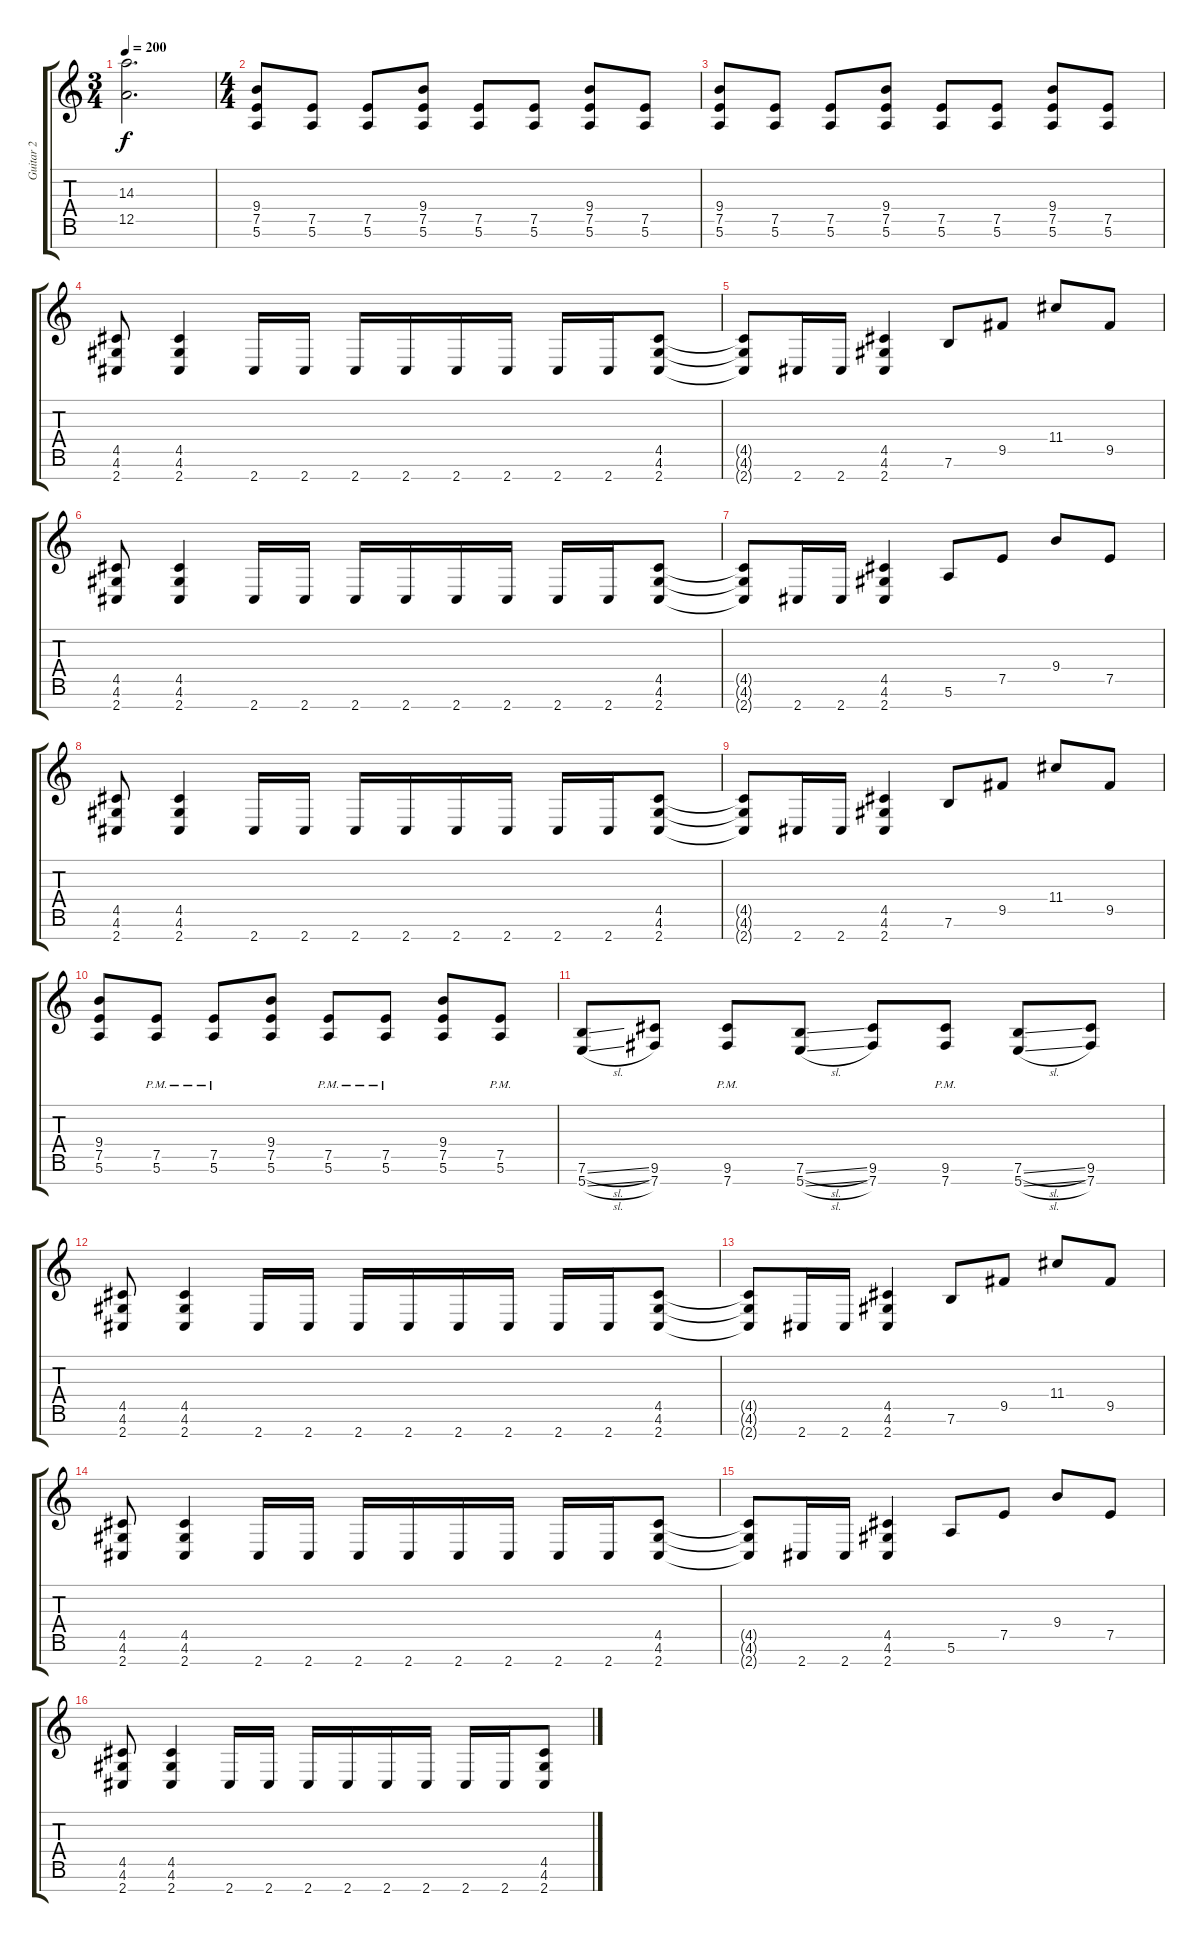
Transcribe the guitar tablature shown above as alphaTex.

\track ("Guitar 2" "Guitar 2") {instrument distortionguitar}
\staff {score tabs}
\tuning (E4 B3 G3 D3 A2 E2 B1) {hide}
\ts (3 4)
\tempo 200
\clef g2
\ks c
(14.3{t} 12.5{t}).2{d dy f} |
\ts (4 4)
(9.4 7.5 5.6).8 (7.5 5.6).8 (7.5 5.6).8 (9.4 7.5 5.6).8 (7.5 5.6).8 (7.5 5.6).8 (9.4 7.5 5.6).8 (7.5 5.6).8 |
(9.4 7.5 5.6).8 (7.5 5.6).8 (7.5 5.6).8 (9.4 7.5 5.6).8 (7.5 5.6).8 (7.5 5.6).8 (9.4 7.5 5.6).8 (7.5 5.6).8 |
(4.5 4.6 2.7).8 (4.5 4.6 2.7).4 2.7.16 2.7.16 2.7.16 2.7.16 2.7.16 2.7.16 2.7.16 2.7.16 (4.5 4.6 2.7).8 |
(4.5{t} 4.6{t} 2.7{t}).8 2.7.16 2.7.16 (4.5 4.6 2.7).4 7.6.8 9.5.8 11.4.8 9.5.8 |
(4.5 4.6 2.7).8 (4.5 4.6 2.7).4 2.7.16 2.7.16 2.7.16 2.7.16 2.7.16 2.7.16 2.7.16 2.7.16 (4.5 4.6 2.7).8 |
(4.5{t} 4.6{t} 2.7{t}).8 2.7.16 2.7.16 (4.5 4.6 2.7).4 5.6.8 7.5.8 9.4.8 7.5.8 |
(4.5 4.6 2.7).8 (4.5 4.6 2.7).4 2.7.16 2.7.16 2.7.16 2.7.16 2.7.16 2.7.16 2.7.16 2.7.16 (4.5 4.6 2.7).8 |
(4.5{t} 4.6{t} 2.7{t}).8 2.7.16 2.7.16 (4.5 4.6 2.7).4 7.6.8 9.5.8 11.4.8 9.5.8 |
(9.4 7.5 5.6).8 (7.5{pm} 5.6{pm}).8 (7.5{pm} 5.6{pm}).8 (9.4 7.5 5.6).8 (7.5{pm} 5.6{pm}).8 (7.5{pm} 5.6{pm}).8 (9.4 7.5 5.6).8 (7.5{pm} 5.6{pm}).8 |
(7.6{sl} 5.7{sl}).8 (9.6 7.7).8 (9.6{pm} 7.7{pm}).8 (7.6{sl} 5.7{sl}).8 (9.6 7.7).8 (9.6{pm} 7.7{pm}).8 (7.6{sl} 5.7{sl}).8 (9.6 7.7).8 |
(4.5 4.6 2.7).8 (4.5 4.6 2.7).4 2.7.16 2.7.16 2.7.16 2.7.16 2.7.16 2.7.16 2.7.16 2.7.16 (4.5 4.6 2.7).8 |
(4.5{t} 4.6{t} 2.7{t}).8 2.7.16 2.7.16 (4.5 4.6 2.7).4 7.6.8 9.5.8 11.4.8 9.5.8 |
(4.5 4.6 2.7).8 (4.5 4.6 2.7).4 2.7.16 2.7.16 2.7.16 2.7.16 2.7.16 2.7.16 2.7.16 2.7.16 (4.5 4.6 2.7).8 |
(4.5{t} 4.6{t} 2.7{t}).8 2.7.16 2.7.16 (4.5 4.6 2.7).4 5.6.8 7.5.8 9.4.8 7.5.8 |
(4.5 4.6 2.7).8 (4.5 4.6 2.7).4 2.7.16 2.7.16 2.7.16 2.7.16 2.7.16 2.7.16 2.7.16 2.7.16 (4.5 4.6 2.7).8
